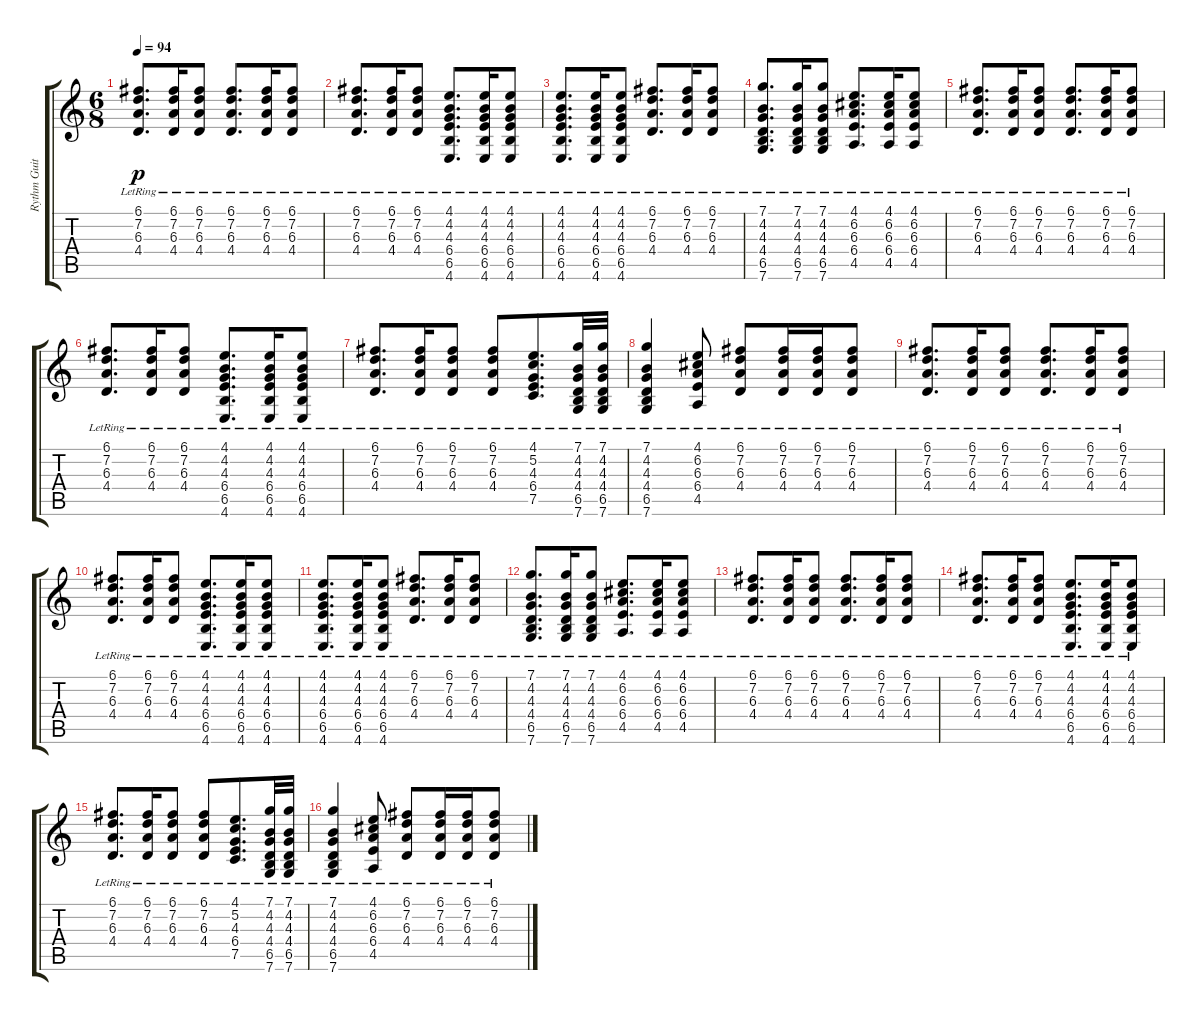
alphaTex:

\track ("Rythm Guitar" "Rythm Guit") {instrument acousticguitarnylon}
\staff {score tabs}
\tuning (C4 G3 Eb3 Bb2 F2 C2) {hide}
\ts (6 8)
\tempo 94
\clef g2
\ks c
(6.1{lr} 7.2{lr} 6.3{lr} 4.4{lr}).8{d dy p} (6.1{lr} 7.2{lr} 6.3{lr} 4.4{lr}).16 (6.1{lr} 7.2{lr} 6.3{lr} 4.4{lr}).8 (6.1{lr} 7.2{lr} 6.3{lr} 4.4{lr}).8{d} (6.1{lr} 7.2{lr} 6.3{lr} 4.4{lr}).16 (6.1{lr} 7.2{lr} 6.3{lr} 4.4{lr}).8 |
(6.1{lr} 7.2{lr} 6.3{lr} 4.4{lr}).8{d} (6.1{lr} 7.2{lr} 6.3{lr} 4.4{lr}).16 (6.1{lr} 7.2{lr} 6.3{lr} 4.4{lr}).8 (4.1{lr} 4.2{lr} 4.3{lr} 6.4{lr} 6.5{lr} 4.6{lr}).8{d} (4.1{lr} 4.2{lr} 4.3{lr} 6.4{lr} 6.5{lr} 4.6{lr}).16 (4.1{lr} 4.2{lr} 4.3{lr} 6.4{lr} 6.5{lr} 4.6{lr}).8 |
(4.1{lr} 4.2{lr} 4.3{lr} 6.4{lr} 6.5{lr} 4.6{lr}).8{d} (4.1{lr} 4.2{lr} 4.3{lr} 6.4{lr} 6.5{lr} 4.6{lr}).16 (4.1{lr} 4.2{lr} 4.3{lr} 6.4{lr} 6.5{lr} 4.6{lr}).8 (6.1{lr} 7.2{lr} 6.3{lr} 4.4{lr}).8{d} (6.1{lr} 7.2{lr} 6.3{lr} 4.4{lr}).16 (6.1{lr} 7.2{lr} 6.3{lr} 4.4{lr}).8 |
(7.1{lr} 4.2{lr} 4.3{lr} 4.4{lr} 6.5{lr} 7.6{lr}).8{d} (7.1{lr} 4.2{lr} 4.3{lr} 4.4{lr} 6.5{lr} 7.6{lr}).16 (7.1{lr} 4.2{lr} 4.3{lr} 4.4{lr} 6.5{lr} 7.6{lr}).8 (4.1{lr} 6.2{lr} 6.3{lr} 6.4{lr} 4.5{lr}).8{d} (4.1{lr} 6.2{lr} 6.3{lr} 6.4{lr} 4.5{lr}).16 (4.1{lr} 6.2{lr} 6.3{lr} 6.4{lr} 4.5{lr}).8 |
(6.1{lr} 7.2{lr} 6.3{lr} 4.4{lr}).8{d} (6.1{lr} 7.2{lr} 6.3{lr} 4.4{lr}).16 (6.1{lr} 7.2{lr} 6.3{lr} 4.4{lr}).8 (6.1{lr} 7.2{lr} 6.3{lr} 4.4{lr}).8{d} (6.1{lr} 7.2{lr} 6.3{lr} 4.4{lr}).16 (6.1{lr} 7.2{lr} 6.3{lr} 4.4{lr}).8 |
(6.1{lr} 7.2{lr} 6.3{lr} 4.4{lr}).8{d} (6.1{lr} 7.2{lr} 6.3{lr} 4.4{lr}).16 (6.1{lr} 7.2{lr} 6.3{lr} 4.4{lr}).8 (4.1{lr} 4.2{lr} 4.3{lr} 6.4{lr} 6.5{lr} 4.6{lr}).8{d} (4.1{lr} 4.2{lr} 4.3{lr} 6.4{lr} 6.5{lr} 4.6{lr}).16 (4.1{lr} 4.2{lr} 4.3{lr} 6.4{lr} 6.5{lr} 4.6{lr}).8 |
(6.1{lr} 7.2{lr} 6.3{lr} 4.4{lr}).8{d} (6.1{lr} 7.2{lr} 6.3{lr} 4.4{lr}).16 (6.1{lr} 7.2{lr} 6.3{lr} 4.4{lr}).8 (6.1{lr} 7.2{lr} 6.3{lr} 4.4{lr}).8 (4.1{lr} 5.2{lr} 4.3{lr} 6.4{lr} 7.5{lr}).8{d} (7.1{lr} 4.2{lr} 4.3{lr} 4.4{lr} 6.5{lr} 7.6{lr}).32 (7.1{lr} 4.2{lr} 4.3{lr} 4.4{lr} 6.5{lr} 7.6{lr}).32 |
(7.1{lr} 4.2{lr} 4.3{lr} 4.4{lr} 6.5{lr} 7.6{lr}).4 (4.1{lr} 6.2{lr} 6.3{lr} 6.4{lr} 4.5{lr}).8 (6.1{lr} 7.2{lr} 6.3{lr} 4.4{lr}).8 (6.1{lr} 7.2{lr} 6.3{lr} 4.4{lr}).16 (6.1{lr} 7.2{lr} 6.3{lr} 4.4{lr}).16 (6.1{lr} 7.2{lr} 6.3{lr} 4.4{lr}).8 |
(6.1{lr} 7.2{lr} 6.3{lr} 4.4{lr}).8{d} (6.1{lr} 7.2{lr} 6.3{lr} 4.4{lr}).16 (6.1{lr} 7.2{lr} 6.3{lr} 4.4{lr}).8 (6.1{lr} 7.2{lr} 6.3{lr} 4.4{lr}).8{d} (6.1{lr} 7.2{lr} 6.3{lr} 4.4{lr}).16 (6.1{lr} 7.2{lr} 6.3{lr} 4.4{lr}).8 |
(6.1{lr} 7.2{lr} 6.3{lr} 4.4{lr}).8{d} (6.1{lr} 7.2{lr} 6.3{lr} 4.4{lr}).16 (6.1{lr} 7.2{lr} 6.3{lr} 4.4{lr}).8 (4.1{lr} 4.2{lr} 4.3{lr} 6.4{lr} 6.5{lr} 4.6{lr}).8{d} (4.1{lr} 4.2{lr} 4.3{lr} 6.4{lr} 6.5{lr} 4.6{lr}).16 (4.1{lr} 4.2{lr} 4.3{lr} 6.4{lr} 6.5{lr} 4.6{lr}).8 |
(4.1{lr} 4.2{lr} 4.3{lr} 6.4{lr} 6.5{lr} 4.6{lr}).8{d} (4.1{lr} 4.2{lr} 4.3{lr} 6.4{lr} 6.5{lr} 4.6{lr}).16 (4.1{lr} 4.2{lr} 4.3{lr} 6.4{lr} 6.5{lr} 4.6{lr}).8 (6.1{lr} 7.2{lr} 6.3{lr} 4.4{lr}).8{d} (6.1{lr} 7.2{lr} 6.3{lr} 4.4{lr}).16 (6.1{lr} 7.2{lr} 6.3{lr} 4.4{lr}).8 |
(7.1{lr} 4.2{lr} 4.3{lr} 4.4{lr} 6.5{lr} 7.6{lr}).8{d} (7.1{lr} 4.2{lr} 4.3{lr} 4.4{lr} 6.5{lr} 7.6{lr}).16 (7.1{lr} 4.2{lr} 4.3{lr} 4.4{lr} 6.5{lr} 7.6{lr}).8 (4.1{lr} 6.2{lr} 6.3{lr} 6.4{lr} 4.5{lr}).8{d} (4.1{lr} 6.2{lr} 6.3{lr} 6.4{lr} 4.5{lr}).16 (4.1{lr} 6.2{lr} 6.3{lr} 6.4{lr} 4.5{lr}).8 |
(6.1{lr} 7.2{lr} 6.3{lr} 4.4{lr}).8{d} (6.1{lr} 7.2{lr} 6.3{lr} 4.4{lr}).16 (6.1{lr} 7.2{lr} 6.3{lr} 4.4{lr}).8 (6.1{lr} 7.2{lr} 6.3{lr} 4.4{lr}).8{d} (6.1{lr} 7.2{lr} 6.3{lr} 4.4{lr}).16 (6.1{lr} 7.2{lr} 6.3{lr} 4.4{lr}).8 |
(6.1{lr} 7.2{lr} 6.3{lr} 4.4{lr}).8{d} (6.1{lr} 7.2{lr} 6.3{lr} 4.4{lr}).16 (6.1{lr} 7.2{lr} 6.3{lr} 4.4{lr}).8 (4.1{lr} 4.2{lr} 4.3{lr} 6.4{lr} 6.5{lr} 4.6{lr}).8{d} (4.1{lr} 4.2{lr} 4.3{lr} 6.4{lr} 6.5{lr} 4.6{lr}).16 (4.1{lr} 4.2{lr} 4.3{lr} 6.4{lr} 6.5{lr} 4.6{lr}).8 |
(6.1{lr} 7.2{lr} 6.3{lr} 4.4{lr}).8{d} (6.1{lr} 7.2{lr} 6.3{lr} 4.4{lr}).16 (6.1{lr} 7.2{lr} 6.3{lr} 4.4{lr}).8 (6.1{lr} 7.2{lr} 6.3{lr} 4.4{lr}).8 (4.1{lr} 5.2{lr} 4.3{lr} 6.4{lr} 7.5{lr}).8{d} (7.1{lr} 4.2{lr} 4.3{lr} 4.4{lr} 6.5{lr} 7.6{lr}).32 (7.1{lr} 4.2{lr} 4.3{lr} 4.4{lr} 6.5{lr} 7.6{lr}).32 |
(7.1{lr} 4.2{lr} 4.3{lr} 4.4{lr} 6.5{lr} 7.6{lr}).4 (4.1{lr} 6.2{lr} 6.3{lr} 6.4{lr} 4.5{lr}).8 (6.1{lr} 7.2{lr} 6.3{lr} 4.4{lr}).8 (6.1{lr} 7.2{lr} 6.3{lr} 4.4{lr}).16 (6.1{lr} 7.2{lr} 6.3{lr} 4.4{lr}).16 (6.1{lr} 7.2{lr} 6.3{lr} 4.4{lr}).8
